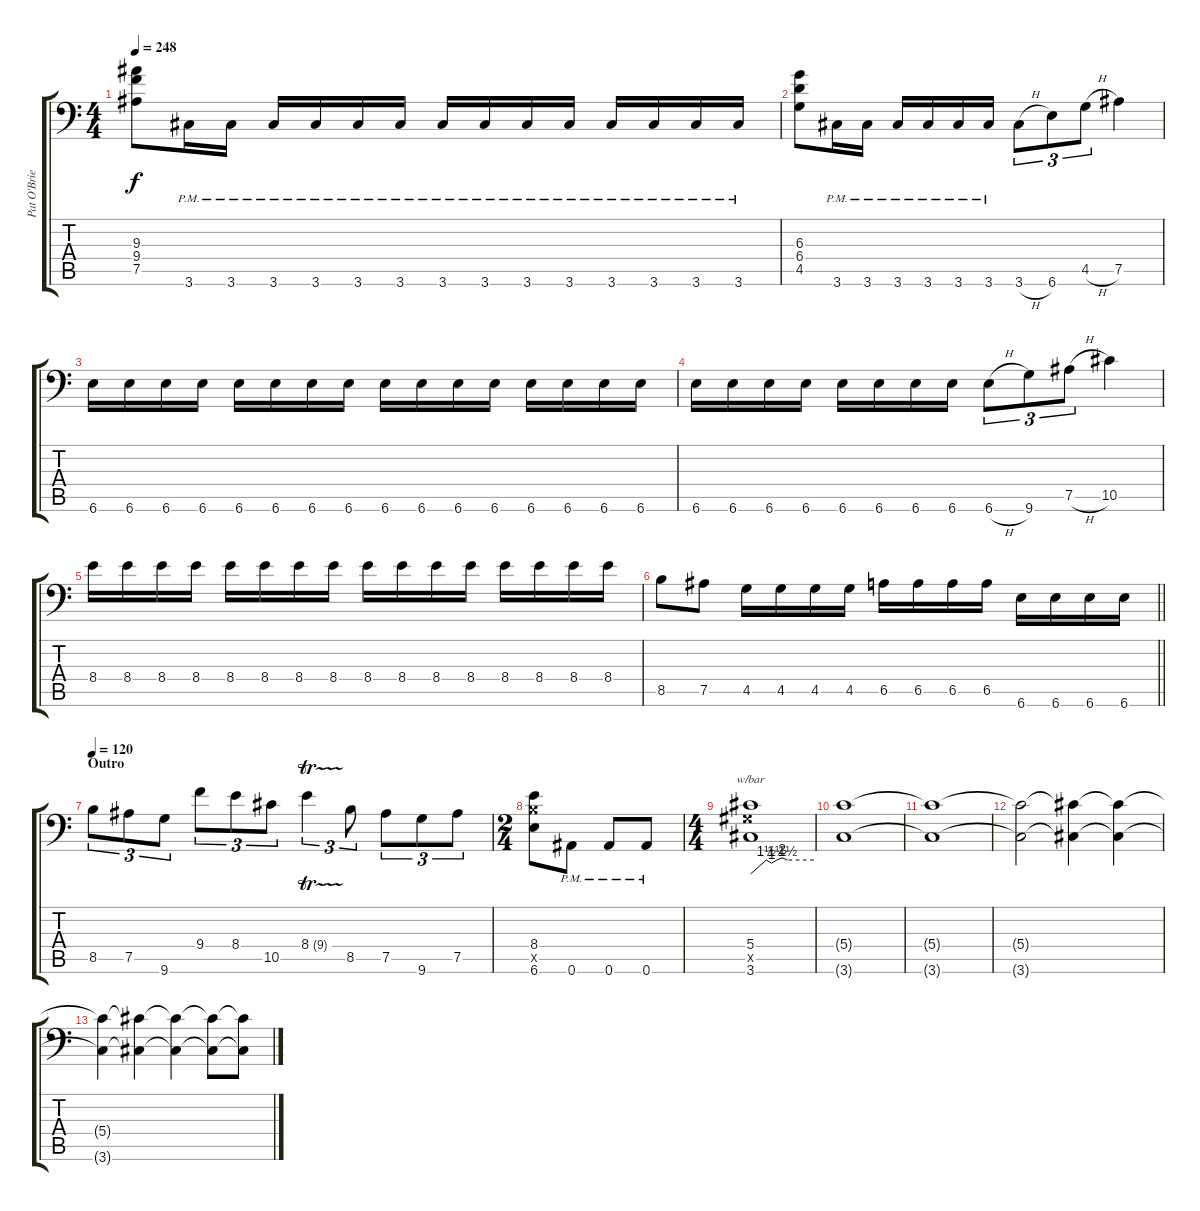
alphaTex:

\track ("Pat O'Brien" "Pat O'Brie") {instrument distortionguitar}
\staff {score tabs}
\tuning (Bb3 F3 Db3 Ab2 Eb2 Bb1) {hide}
\ts (4 4)
\tempo 248
\clef f4
\ks c
(9.3 9.4 7.5).8{dy f} 3.6{pm}.16 3.6{pm}.16 3.6{pm}.16 3.6{pm}.16 3.6{pm}.16 3.6{pm}.16 3.6{pm}.16 3.6{pm}.16 3.6{pm}.16 3.6{pm}.16 3.6{pm}.16 3.6{pm}.16 3.6{pm}.16 3.6{pm}.16 |
(6.3 6.4 4.5).8 3.6{pm}.16 3.6{pm}.16 3.6{pm}.16 3.6{pm}.16 3.6{pm}.16 3.6{pm}.16 3.6{h}.8{tu (3 2)} 6.6.8{tu (3 2)} 4.5{h}.8{tu (3 2)} 7.5.4 |
6.6.16 6.6.16 6.6.16 6.6.16 6.6.16 6.6.16 6.6.16 6.6.16 6.6.16 6.6.16 6.6.16 6.6.16 6.6.16 6.6.16 6.6.16 6.6.16 |
6.6.16 6.6.16 6.6.16 6.6.16 6.6.16 6.6.16 6.6.16 6.6.16 6.6{h}.8{tu (3 2)} 9.6.8{tu (3 2)} 7.5{h}.8{tu (3 2)} 10.5.4 |
8.4.16 8.4.16 8.4.16 8.4.16 8.4.16 8.4.16 8.4.16 8.4.16 8.4.16 8.4.16 8.4.16 8.4.16 8.4.16 8.4.16 8.4.16 8.4.16 |
\barLineRight lightlight
8.5.8 7.5.8 4.5.16 4.5.16 4.5.16 4.5.16 6.5.16 6.5.16 6.5.16 6.5.16 6.6.16 6.6.16 6.6.16 6.6.16 |
\section ("" "Outro")
\tempo 120
8.5.8{tu (3 2)} 7.5.8{tu (3 2)} 9.6.8{tu (3 2)} 9.4.8{tu (3 2)} 8.4.8{tu (3 2)} 10.5.8{tu (3 2)} 8.4{tr (9 32)}.4{tu (3 2)} 8.5.8{tu (3 2)} 7.5.8{tu (3 2)} 9.6.8{tu (3 2)} 7.5.8{tu (3 2)} |
\ts (2 4)
(8.4 8.5{x} 6.6).8 0.6{pm}.8 0.6{pm}.8 0.6{pm}.8 |
\ts (4 4)
(5.4 5.5{x} 3.6).1{tbe (custom default 0 0 15 6 20 4 25 6 30 8 35 6 60 6)} |
(5.4{t} 3.6{t}).1 |
(5.4{t} 3.6{t}).1 |
(5.4{t} 3.6{t}).2 (5.4{t} 3.6{t}).4 (5.4{t} 3.6{t}).4 |
(5.4{t} 3.6{t}).4 (5.4{t} 3.6{t}).4 (5.4{t} 3.6{t}).4 (5.4{t} 3.6{t}).8 (5.4{t} 3.6{t}).8
